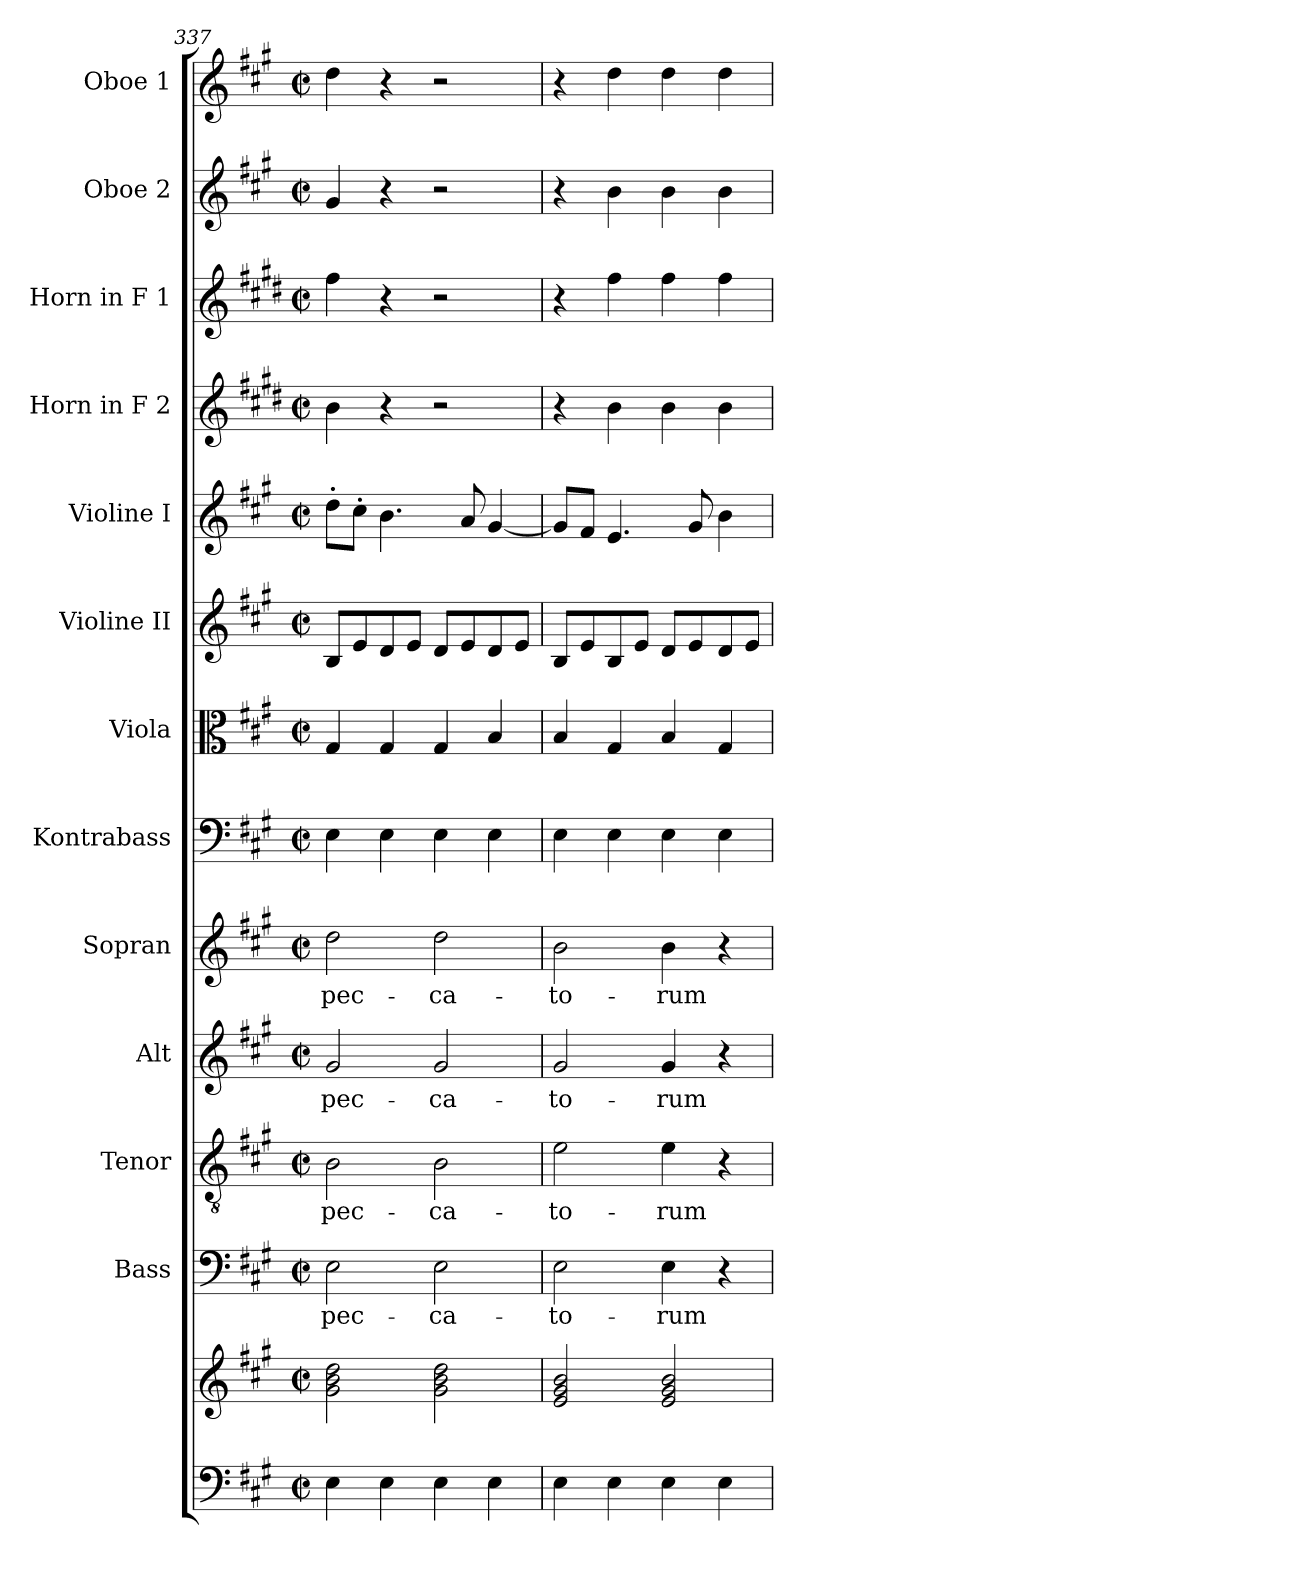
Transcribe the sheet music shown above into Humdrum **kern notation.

**kern	**kern	**kern	**text	**kern	**text	**kern	**text	**kern	**text	**kern	**kern	**kern	**kern	**kern	**kern	**kern	**kern
*part13	*part13	*part12	*part12	*part11	*part11	*part10	*part10	*part9	*part9	*part8	*part7	*part6	*part5	*part4	*part3	*part2	*part1
*staff14	*staff13	*staff12	*staff12	*staff11	*staff11	*staff10	*staff10	*staff9	*staff9	*staff8	*staff7	*staff6	*staff5	*staff4	*staff3	*staff2	*staff1
*	*	*I"Bass	*	*I"Tenor	*	*I"Alt	*	*I"Sopran	*	*I"Kontrabass	*I"Viola	*I"Violine II	*I"Violine I	*I"Horn in F 2	*I"Horn in F 1	*I"Oboe 2	*I"Oboe 1
*	*	*I'B.	*	*I'T.	*	*I'A.	*	*I'S.	*	*I'Kb.	*I'Vla.	*I'Vl. II	*I'Vl. I	*	*	*I'Ob.. 2	*I'Ob. 1
*clefF4	*clefG2	*clefF4	*	*clefGv2	*	*clefG2	*	*clefG2	*	*clefF4	*clefC3	*clefG2	*clefG2	*clefG2	*clefG2	*clefG2	*clefG2
*	*	*	*	*	*	*	*	*	*	*ITrd7c12	*	*	*	*ITrd4c7	*ITrd4c7	*	*
*k[f#c#g#]	*k[f#c#g#]	*k[f#c#g#]	*	*k[f#c#g#]	*	*k[f#c#g#]	*	*k[f#c#g#]	*	*k[f#c#g#]	*k[f#c#g#]	*k[f#c#g#]	*k[f#c#g#]	*k[f#c#g#]	*k[f#c#g#]	*k[f#c#g#]	*k[f#c#g#]
*A:	*A:	*A:	*	*A:	*	*A:	*	*A:	*	*A:	*A:	*A:	*A:	*A:	*A:	*A:	*A:
*M2/2	*M2/2	*M2/2	*	*M2/2	*	*M2/2	*	*M2/2	*	*M2/2	*M2/2	*M2/2	*M2/2	*M2/2	*M2/2	*M2/2	*M2/2
*met(c|)	*met(c|)	*met(c|)	*	*met(c|)	*	*met(c|)	*	*met(c|)	*	*met(c|)	*met(c|)	*met(c|)	*met(c|)	*met(c|)	*met(c|)	*met(c|)	*met(c|)
=337	=337	=337	=337	=337	=337	=337	=337	=337	=337	=337	=337	=337	=337	=337	=337	=337	=337
!	!	!	!LO:LY:b	!	!LO:LY:b	!	!LO:LY:b	!	!LO:LY:b	!	!	!	!	!	!	!	!
4E\	2g#\ 2b\ 2dd\	2E\	pec-	2B\	pec-	2g#/	pec-	2dd\	pec-	4EE\	4G#/	8B/L	8dd'>\L	4e\	4b\	4g#/	4dd\
.	.	.	.	.	.	.	.	.	.	.	.	8e/	8cc#'>\J	.	.	.	.
4E\	.	.	.	.	.	.	.	.	.	4EE\	4G#/	8d/	4.b\	4r	4r	4r	4r
.	.	.	.	.	.	.	.	.	.	.	.	8e/J	.	.	.	.	.
!	!	!	!LO:LY:b	!	!LO:LY:b	!	!LO:LY:b	!	!LO:LY:b	!	!	!	!	!	!	!	!
4E\	2g#\ 2b\ 2dd\	2E\	-ca-	2B\	-ca-	2g#/	-ca-	2dd\	-ca-	4EE\	4G#/	8d/L	.	2r	2r	2r	2r
.	.	.	.	.	.	.	.	.	.	.	.	8e/	8a/	.	.	.	.
4E\	.	.	.	.	.	.	.	.	.	4EE\	4B/	8d/	[4g#/	.	.	.	.
.	.	.	.	.	.	.	.	.	.	.	.	8e/J	.	.	.	.	.
=338	=338	=338	=338	=338	=338	=338	=338	=338	=338	=338	=338	=338	=338	=338	=338	=338	=338
!	!	!	!LO:LY:b	!	!LO:LY:b	!	!LO:LY:b	!	!LO:LY:b	!	!	!	!	!	!	!	!
4E\	2e/ 2g#/ 2b/	2E\	-to-	2e\	-to-	2g#/	-to-	2b\	-to-	4EE\	4B/	8B/L	8g#/L]	4r	4r	4r	4r
.	.	.	.	.	.	.	.	.	.	.	.	8e/	8f#/J	.	.	.	.
4E\	.	.	.	.	.	.	.	.	.	4EE\	4G#/	8B/	4.e/	4e\	4b\	4b\	4dd\
.	.	.	.	.	.	.	.	.	.	.	.	8e/J	.	.	.	.	.
!	!	!	!LO:LY:b	!	!LO:LY:b	!	!LO:LY:b	!	!LO:LY:b	!	!	!	!	!	!	!	!
4E\	2e/ 2g#/ 2b/	4E\	-rum	4e\	-rum	4g#/	-rum	4b\	-rum	4EE\	4B/	8d/L	.	4e\	4b\	4b\	4dd\
.	.	.	.	.	.	.	.	.	.	.	.	8e/	8g#/	.	.	.	.
4E\	.	4r	.	4r	.	4r	.	4r	.	4EE\	4G#/	8d/	4b\	4e\	4b\	4b\	4dd\
.	.	.	.	.	.	.	.	.	.	.	.	8e/J	.	.	.	.	.
=	=	=	=	=	=	=	=	=	=	=	=	=	=	=	=	=	=
*-	*-	*-	*-	*-	*-	*-	*-	*-	*-	*-	*-	*-	*-	*-	*-	*-	*-
